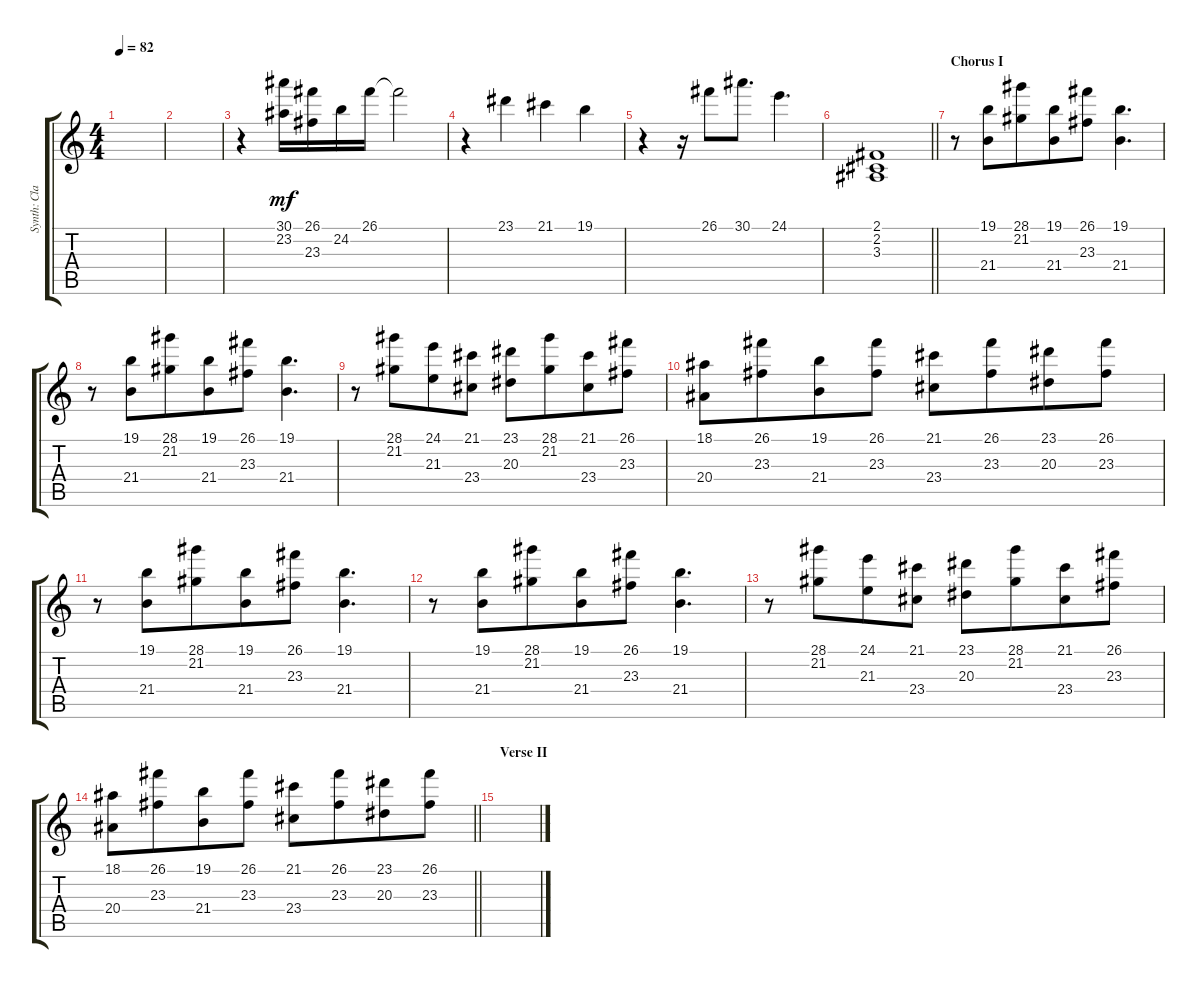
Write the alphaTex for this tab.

\track ("Synth: Clarence" "Synth: Cla") {instrument synthstrings1}
\staff {score tabs}
\tuning (E4 B3 G3 D3 A2 E2) {hide}
\ts (4 4)
\tempo 82
\clef g2
\ks c
|
|
r.4 (30.1 23.2).16{dy mf} (26.1 23.3).16 24.2.16 26.1.16 26.1{t}.2 |
r.4 23.1.4 21.1.4 19.1.4 |
r.4 r.16 26.1.8 30.1.8{d} 24.1.4{d} |
\barLineRight lightlight
(2.1 2.2 3.3).1 |
\section ("" "Chorus I")
r.8 (19.1 21.4).8{beam merge} (28.1 21.2).8 (19.1 21.4).8{beam merge} (26.1 23.3).8 (19.1 21.4).4{d} |
r.8 (19.1 21.4).8{beam merge} (28.1 21.2).8 (19.1 21.4).8{beam merge} (26.1 23.3).8 (19.1 21.4).4{d} |
r.8 (28.1 21.2).8{beam merge} (24.1 21.3).8 (21.1 23.4).8 (23.1 20.3).8 (28.1 21.2).8{beam merge} (21.1 23.4).8 (26.1 23.3).8 |
(18.1 20.4).8 (26.1 23.3).8{beam merge} (19.1 21.4).8 (26.1 23.3).8 (21.1 23.4).8 (26.1 23.3).8{beam merge} (23.1 20.3).8 (26.1 23.3).8 |
r.8 (19.1 21.4).8{beam merge} (28.1 21.2).8 (19.1 21.4).8{beam merge} (26.1 23.3).8 (19.1 21.4).4{d} |
r.8 (19.1 21.4).8{beam merge} (28.1 21.2).8 (19.1 21.4).8{beam merge} (26.1 23.3).8 (19.1 21.4).4{d} |
r.8 (28.1 21.2).8{beam merge} (24.1 21.3).8 (21.1 23.4).8 (23.1 20.3).8 (28.1 21.2).8{beam merge} (21.1 23.4).8 (26.1 23.3).8 |
\barLineRight lightlight
(18.1 20.4).8 (26.1 23.3).8{beam merge} (19.1 21.4).8 (26.1 23.3).8 (21.1 23.4).8 (26.1 23.3).8{beam merge} (23.1 20.3).8 (26.1 23.3).8 |
\section ("" "Verse II")
